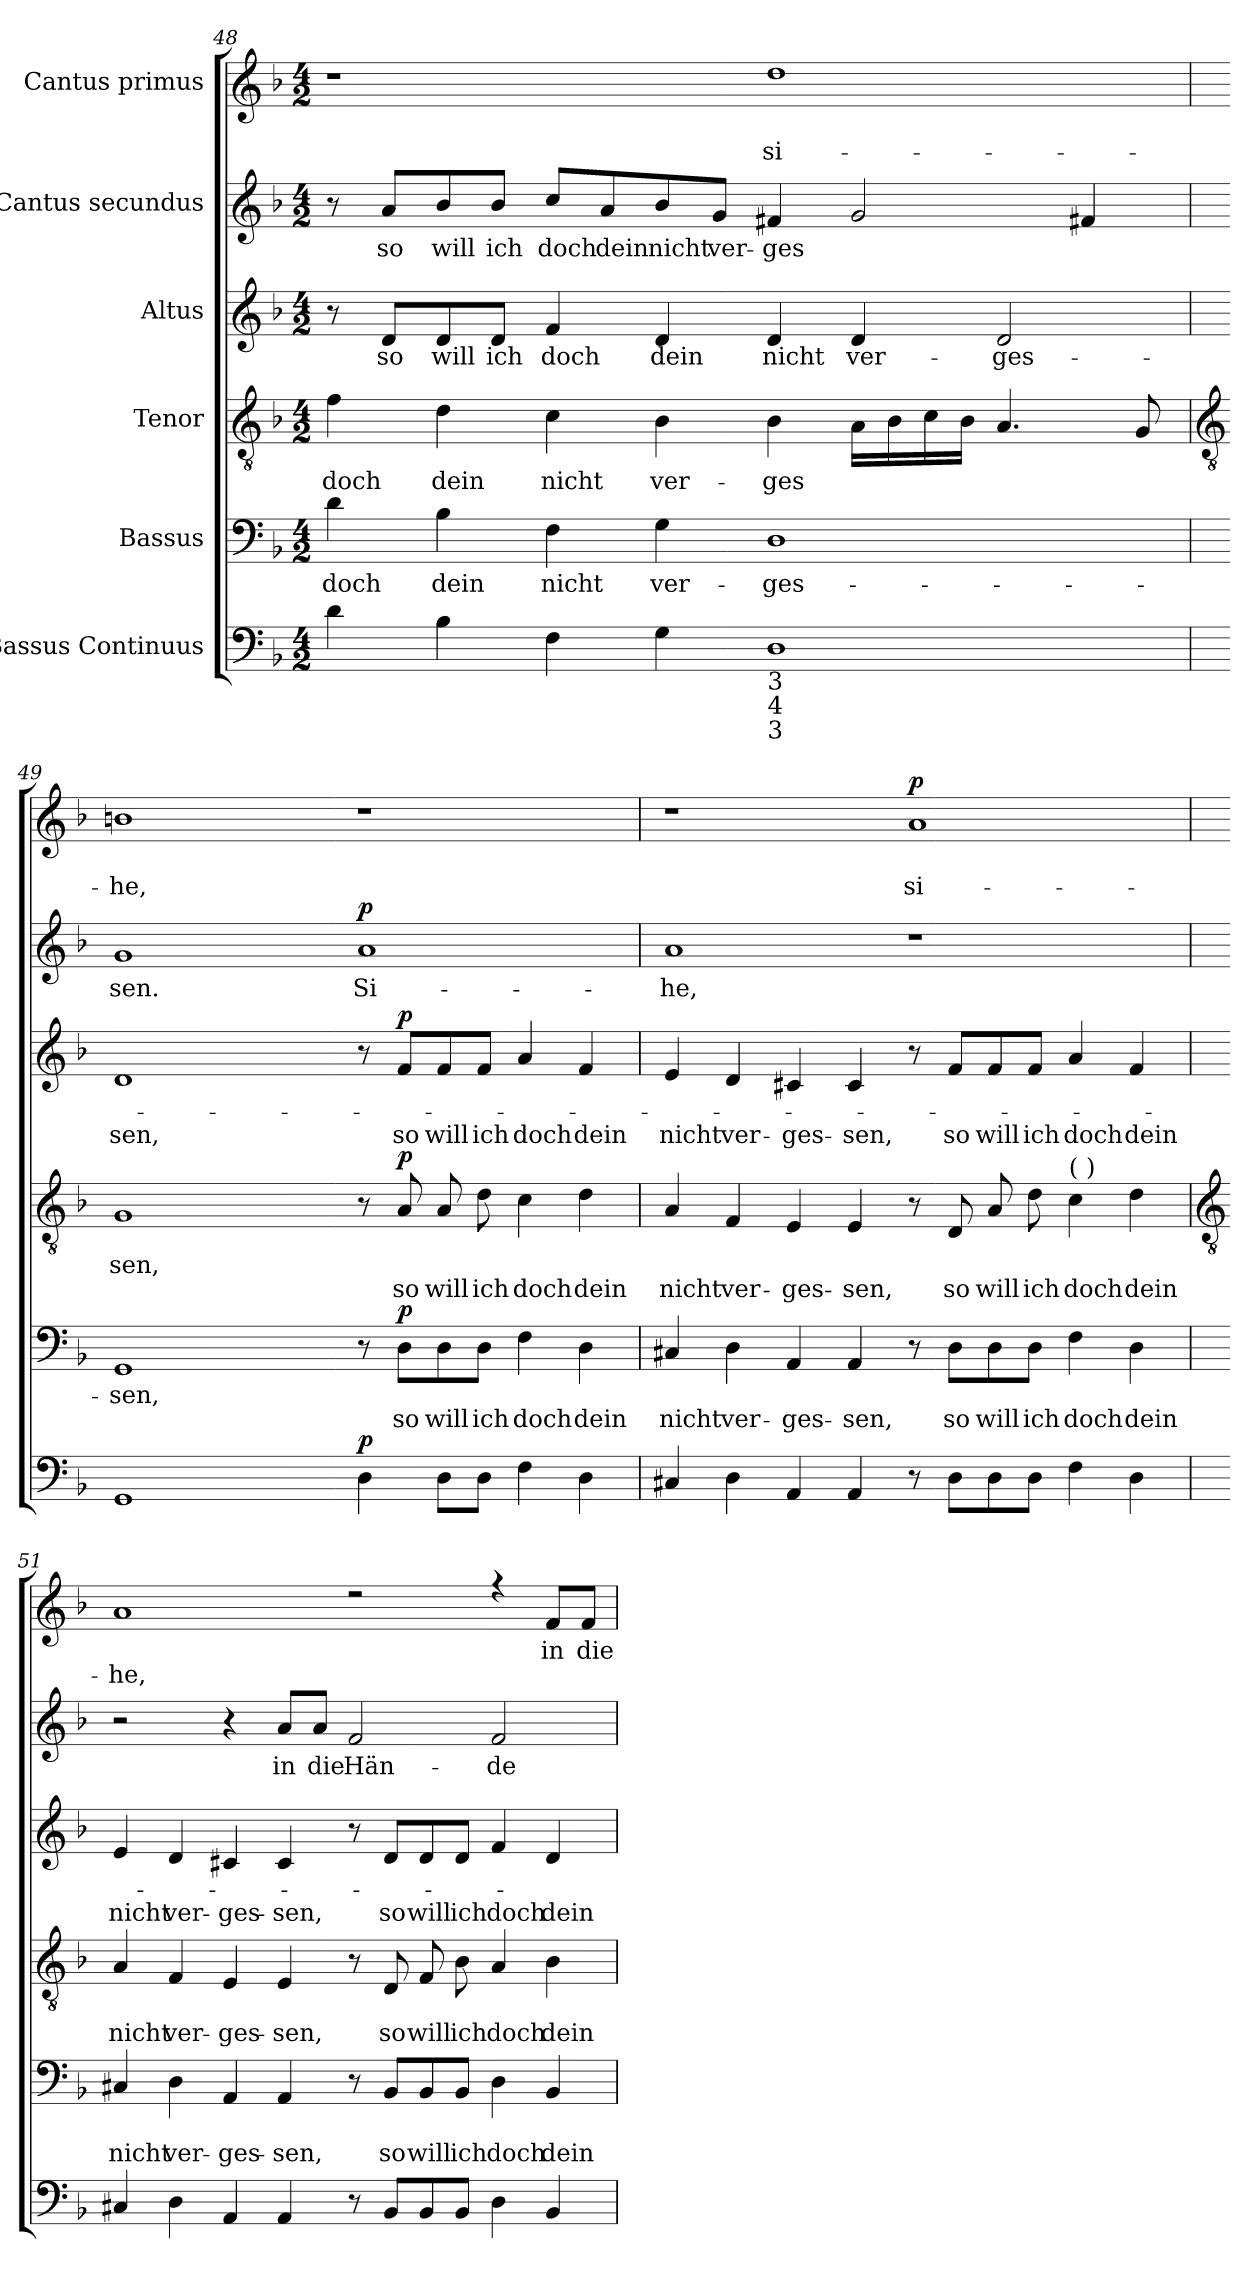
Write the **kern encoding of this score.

**kern	**dynam	**kern	**text	**text	**dynam	**kern	**text	**text	**dynam	**kern	**text	**text	**dynam	**kern	**text	**dynam	**kern	**text	**text	**dynam
*part6	*part6	*part5	*part5	*part5	*part5	*part4	*part4	*part4	*part4	*part3	*part3	*part3	*part3	*part2	*part2	*part2	*part1	*part1	*part1	*part1
*staff6	*staff6	*staff5	*staff5	*staff5	*staff5	*staff4	*staff4	*staff4	*staff4	*staff3	*staff3	*staff3	*staff3	*staff2	*staff2	*staff2	*staff1	*staff1	*staff1	*staff1
*I"Bassus Continuus	*	*I"Bassus	*	*	*	*I"Tenor	*	*	*	*I"Altus	*	*	*	*I"Cantus secundus	*	*	*I"Cantus primus	*	*	*
*clefF4	*	*clefF4	*	*	*	*clefGv2	*	*	*	*clefG2	*	*	*	*clefG2	*	*	*clefG2	*	*	*
*k[b-]	*	*k[b-]	*	*	*	*k[b-]	*	*	*	*k[b-]	*	*	*	*k[b-]	*	*	*k[b-]	*	*	*
*F:	*	*F:	*	*	*	*F:	*	*	*	*F:	*	*	*	*F:	*	*	*F:	*	*	*
*M4/2	*	*M4/2	*	*	*	*M4/2	*	*	*	*M4/2	*	*	*	*M4/2	*	*	*M4/2	*	*	*
=48	=48	=48	=48	=48	=48	=48	=48	=48	=48	=48	=48	=48	=48	=48	=48	=48	=48	=48	=48	=48
!	!	!	!LO:LY:b	!	!	!	!LO:LY:b	!	!	!	!	!	!	!	!	!	!	!	!	!
4d	.	4d	doch	.	.	4f	doch	.	.	8r	.	.	.	8r	.	.	1r	.	.	.
!	!	!	!	!	!	!	!	!	!	!	!LO:LY:b	!	!	!	!LO:LY:b	!	!	!	!	!
.	.	.	.	.	.	.	.	.	.	8d/L	so	.	.	8a/L	so	.	.	.	.	.
!	!	!	!LO:LY:b	!	!	!	!LO:LY:b	!	!	!	!LO:LY:b	!	!	!	!LO:LY:b	!	!	!	!	!
4B-	.	4B-	dein	.	.	4d	dein	.	.	8d/	will	.	.	8b-/	will	.	.	.	.	.
!	!	!	!	!	!	!	!	!	!	!	!LO:LY:b	!	!	!	!LO:LY:b	!	!	!	!	!
.	.	.	.	.	.	.	.	.	.	8d/J	ich	.	.	8b-/J	ich	.	.	.	.	.
!	!	!	!LO:LY:b	!	!	!	!LO:LY:b	!	!	!	!LO:LY:b	!	!	!	!LO:LY:b	!	!	!	!	!
4F	.	4F	nicht	.	.	4c	nicht	.	.	4f	doch	.	.	8cc/L	doch	.	.	.	.	.
!	!	!	!	!	!	!	!	!	!	!	!	!	!	!	!LO:LY:b	!	!	!	!	!
.	.	.	.	.	.	.	.	.	.	.	.	.	.	8a/	dein	.	.	.	.	.
!	!	!	!LO:LY:b	!	!	!	!LO:LY:b	!	!	!	!LO:LY:b	!	!	!	!LO:LY:b	!	!	!	!	!
4G	.	4G	ver-	.	.	4B-	ver-	.	.	4d	dein	.	.	8b-/	nicht	.	.	.	.	.
!	!	!	!	!	!	!	!	!	!	!	!	!	!	!	!LO:LY:b	!	!	!	!	!
.	.	.	.	.	.	.	.	.	.	.	.	.	.	8g/J	ver-	.	.	.	.	.
!LO:TX:b:t=3	!	!	!	!	!	!	!	!	!	!	!	!	!	!	!	!	!	!	!	!
!LO:TX:b:t=4	!	!	!	!	!	!	!	!	!	!	!	!	!	!	!	!	!	!	!	!
!LO:TX:b:t=3	!	!	!	!	!	!	!	!	!	!	!	!	!	!	!	!	!	!	!	!
!	!	!	!LO:LY:b	!	!	!	!LO:LY:b	!	!	!	!LO:LY:b	!	!	!	!LO:LY:b	!	!	!	!LO:LY:b	!
1D	.	1D	-ges-	.	.	4B-	-ges	.	.	4d	nicht	.	.	4f#X	-ges	.	1dd	.	si-	.
!	!	!	!	!	!	!	!	!	!	!	!LO:LY:b	!	!	!	!	!	!	!	!	!
.	.	.	.	.	.	16ALL	.	.	.	4d	ver-	.	.	2g	.	.	.	.	.	.
.	.	.	.	.	.	16B-	.	.	.	.	.	.	.	.	.	.	.	.	.	.
.	.	.	.	.	.	16c	.	.	.	.	.	.	.	.	.	.	.	.	.	.
.	.	.	.	.	.	16B-JJ	.	.	.	.	.	.	.	.	.	.	.	.	.	.
!	!	!	!	!	!	!	!	!	!	!	!LO:LY:b	!	!	!	!	!	!	!	!	!
.	.	.	.	.	.	4.A	.	.	.	2d	-ges-	.	.	.	.	.	.	.	.	.
.	.	.	.	.	.	.	.	.	.	.	.	.	.	4f#X	.	.	.	.	.	.
.	.	.	.	.	.	8G	.	.	.	.	.	.	.	.	.	.	.	.	.	.
!!LO:LB:g=z
=49	=49	=49	=49	=49	=49	=49	=49	=49	=49	=49	=49	=49	=49	=49	=49	=49	=49	=49	=49	=49
*	*	*	*	*	*	*clefGv2	*	*	*	*	*	*	*	*	*	*	*	*	*	*
!	!	!	!LO:LY:b	!	!	!	!LO:LY:b	!	!	!	!	!LO:LY:b	!	!	!LO:LY:b	!	!	!	!LO:LY:b	!
*	*	*	*	*	*	*	*	*	*	*	*	*	*	*	*	*	*^	*	*	*
1GG	.	1GG	-sen,	.	.	1G	sen,	.	.	1d	.	-sen,	.	1g	sen.	.	1bn	4ryy	.	-he,	.
.	.	.	.	.	.	.	.	.	.	.	.	.	.	.	.	.	.	4ryy	.	.	.
.	.	.	.	.	.	.	.	.	.	.	.	.	.	.	.	.	.	4ryy	.	.	.
.	.	.	.	.	.	.	.	.	.	.	.	.	.	.	.	.	.	4ryy	.	.	.
!	!LO:DY:a	!	!	!	!	!	!	!	!	!	!	!	!	!	!LO:LY:b	!LO:DY:a	!	!	!	!	!
4D	p	8r	.	.	.	8r	.	.	.	8r	.	.	.	1a	Si-	p	1r	1ryy	.	.	.
!	!	!	!	!LO:LY:b	!LO:DY:a	!	!	!LO:LY:b	!LO:DY:a	!	!	!LO:LY:b	!LO:DY:a	!	!	!	!	!	!	!	!
.	.	8D\L	.	so	p	8A	.	so	p	8f/L	.	so	p	.	.	.	.	.	.	.	.
!	!	!	!	!LO:LY:b	!	!	!	!LO:LY:b	!	!	!	!LO:LY:b	!	!	!	!	!	!	!	!	!
8D\L	.	8D\	.	will	.	8A	.	will	.	8f/	.	will	.	.	.	.	.	.	.	.	.
!	!	!	!	!LO:LY:b	!	!	!	!LO:LY:b	!	!	!	!LO:LY:b	!	!	!	!	!	!	!	!	!
8D\J	.	8D\J	.	ich	.	8d	.	ich	.	8f/J	.	ich	.	.	.	.	.	.	.	.	.
!	!	!	!	!LO:LY:b	!	!	!	!LO:LY:b	!	!	!	!LO:LY:b	!	!	!	!	!	!	!	!	!
4F	.	4F	.	doch	.	4c	.	doch	.	4a	.	doch	.	.	.	.	.	.	.	.	.
!	!	!	!	!LO:LY:b	!	!	!	!LO:LY:b	!	!	!	!LO:LY:b	!	!	!	!	!	!	!	!	!
4D	.	4D	.	dein	.	4d	.	dein	.	4f	.	dein	.	.	.	.	.	.	.	.	.
*	*	*	*	*	*	*	*	*	*	*	*	*	*	*	*	*	*v	*v	*	*	*
=50	=50	=50	=50	=50	=50	=50	=50	=50	=50	=50	=50	=50	=50	=50	=50	=50	=50	=50	=50	=50
!	!	!	!	!LO:LY:b	!	!	!	!LO:LY:b	!	!	!	!LO:LY:b	!	!	!LO:LY:b	!	!	!	!	!
4C#X	.	4C#X	.	nicht	.	4A	.	nicht	.	4e	.	nicht	.	1a	-he,	.	1r	.	.	.
!	!	!	!	!LO:LY:b	!	!	!	!LO:LY:b	!	!	!	!LO:LY:b	!	!	!	!	!	!	!	!
4D	.	4D	.	ver-	.	4F	.	ver-	.	4d	.	ver-	.	.	.	.	.	.	.	.
!	!	!	!	!LO:LY:b	!	!	!	!LO:LY:b	!	!	!	!LO:LY:b	!	!	!	!	!	!	!	!
4AA	.	4AA	.	-ges-	.	4E	.	-ges-	.	4c#X	.	-ges-	.	.	.	.	.	.	.	.
!	!	!	!	!LO:LY:b	!	!	!	!LO:LY:b	!	!	!	!LO:LY:b	!	!	!	!	!	!	!	!
4AA	.	4AA	.	-sen,	.	4E	.	-sen,	.	4c#	.	-sen,	.	.	.	.	.	.	.	.
!	!	!	!	!	!	!	!	!	!	!	!	!	!	!	!	!	!	!	!LO:LY:b	!LO:DY:a
8r	.	8r	.	.	.	8r	.	.	.	8r	.	.	.	1r	.	.	1a	.	si-	p
!	!	!	!	!LO:LY:b	!	!	!	!LO:LY:b	!	!	!	!LO:LY:b	!	!	!	!	!	!	!	!
8D\L	.	8D\L	.	so	.	8D	.	so	.	8f/L	.	so	.	.	.	.	.	.	.	.
!	!	!	!	!LO:LY:b	!	!	!	!LO:LY:b	!	!	!	!LO:LY:b	!	!	!	!	!	!	!	!
8D\	.	8D\	.	will	.	8A	.	will	.	8f/	.	will	.	.	.	.	.	.	.	.
!	!	!	!	!LO:LY:b	!	!	!	!LO:LY:b	!	!	!	!LO:LY:b	!	!	!	!	!	!	!	!
8D\J	.	8D\J	.	ich	.	8d	.	ich	.	8f/J	.	ich	.	.	.	.	.	.	.	.
!	!	!	!	!	!	!LO:TX:a:t=(  )	!	!	!	!	!	!	!	!	!	!	!	!	!	!
!	!	!	!	!LO:LY:b	!	!	!	!LO:LY:b	!	!	!	!LO:LY:b	!	!	!	!	!	!	!	!
4F	.	4F	.	doch	.	4c	.	doch	.	4a	.	doch	.	.	.	.	.	.	.	.
!	!	!	!	!LO:LY:b	!	!	!	!LO:LY:b	!	!	!	!LO:LY:b	!	!	!	!	!	!	!	!
4D	.	4D	.	dein	.	4d	.	dein	.	4f	.	dein	.	.	.	.	.	.	.	.
!!LO:LB:g=z
=51	=51	=51	=51	=51	=51	=51	=51	=51	=51	=51	=51	=51	=51	=51	=51	=51	=51	=51	=51	=51
*	*	*	*	*	*	*clefGv2	*	*	*	*	*	*	*	*	*	*	*	*	*	*
!	!	!	!	!LO:LY:b	!	!	!	!LO:LY:b	!	!	!	!LO:LY:b	!	!	!	!	!	!	!LO:LY:b	!
*	*	*	*	*	*	*	*	*	*	*	*	*	*	*	*	*	*^	*	*	*
4C#X	.	4C#X	.	nicht	.	4A	.	nicht	.	4e	.	nicht	.	2r	.	.	1a	0ryy	.	-he,	.
!	!	!	!	!LO:LY:b	!	!	!	!LO:LY:b	!	!	!	!LO:LY:b	!	!	!	!	!	!	!	!	!
4D	.	4D	.	ver-	.	4F	.	ver-	.	4d	.	ver-	.	.	.	.	.	.	.	.	.
!	!	!	!	!LO:LY:b	!	!	!	!LO:LY:b	!	!	!	!LO:LY:b	!	!	!	!	!	!	!	!	!
4AA	.	4AA	.	-ges-	.	4E	.	-ges-	.	4c#X	.	-ges-	.	4r	.	.	.	.	.	.	.
!	!	!	!	!LO:LY:b	!	!	!	!LO:LY:b	!	!	!	!LO:LY:b	!	!	!LO:LY:b	!	!	!	!	!	!
4AA	.	4AA	.	-sen,	.	4E	.	-sen,	.	4c#	.	-sen,	.	8a/L	in	.	.	.	.	.	.
!	!	!	!	!	!	!	!	!	!	!	!	!	!	!	!LO:LY:b	!	!	!	!	!	!
.	.	.	.	.	.	.	.	.	.	.	.	.	.	8a/J	die	.	.	.	.	.	.
!	!	!	!	!	!	!	!	!	!	!	!	!	!	!	!LO:LY:b	!	!	!	!	!	!
8r	.	8r	.	.	.	8r	.	.	.	8r	.	.	.	2f	Hän-	.	2r	.	.	.	.
!	!	!	!	!LO:LY:b	!	!	!	!LO:LY:b	!	!	!	!LO:LY:b	!	!	!	!	!	!	!	!	!
8BB-/L	.	8BB-/L	.	so	.	8D	.	so	.	8d/L	.	so	.	.	.	.	.	.	.	.	.
!	!	!	!	!LO:LY:b	!	!	!	!LO:LY:b	!	!	!	!LO:LY:b	!	!	!	!	!	!	!	!	!
8BB-/	.	8BB-/	.	will	.	8F	.	will	.	8d/	.	will	.	.	.	.	.	.	.	.	.
!	!	!	!	!LO:LY:b	!	!	!	!LO:LY:b	!	!	!	!LO:LY:b	!	!	!	!	!	!	!	!	!
8BB-/J	.	8BB-/J	.	ich	.	8B-	.	ich	.	8d/J	.	ich	.	.	.	.	.	.	.	.	.
!	!	!	!	!LO:LY:b	!	!	!	!LO:LY:b	!	!	!	!LO:LY:b	!	!	!LO:LY:b	!	!	!	!	!	!
4D	.	4D	.	doch	.	4A	.	doch	.	4f	.	doch	.	2f	-de	.	4r	.	.	.	.
!	!	!	!	!LO:LY:b	!	!	!	!LO:LY:b	!	!	!	!LO:LY:b	!	!	!	!	!	!	!LO:LY:b	!	!
4BB-	.	4BB-	.	dein	.	4B-	.	dein	.	4d	.	dein	.	.	.	.	8f/L	.	in	.	.
!	!	!	!	!	!	!	!	!	!	!	!	!	!	!	!	!	!	!	!LO:LY:b	!	!
.	.	.	.	.	.	.	.	.	.	.	.	.	.	.	.	.	8f/J	.	die	.	.
*	*	*	*	*	*	*	*	*	*	*	*	*	*	*	*	*	*v	*v	*	*	*
=	=	=	=	=	=	=	=	=	=	=	=	=	=	=	=	=	=	=	=	=
*-	*-	*-	*-	*-	*-	*-	*-	*-	*-	*-	*-	*-	*-	*-	*-	*-	*-	*-	*-	*-
